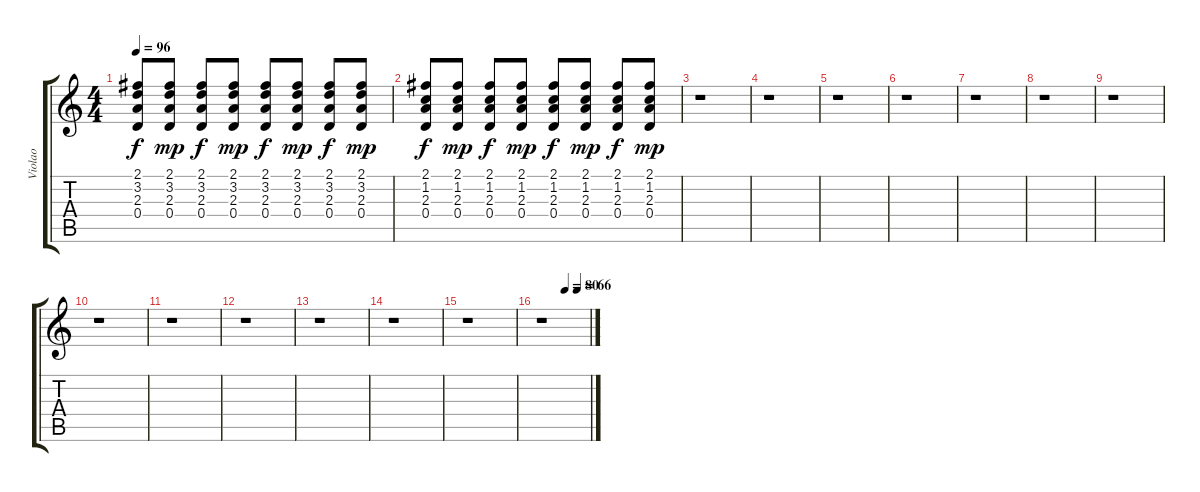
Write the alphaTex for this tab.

\track ("Violao" "Violao") {instrument acousticguitarsteel}
\staff {score tabs}
\tuning (E4 B3 G3 D3 A2 E2) {hide}
\ts (4 4)
\tempo 96
\clef g2
\ks c
(2.1 3.2 2.3 0.4).8{dy f} (2.1 3.2 2.3 0.4).8{dy mp} (2.1 3.2 2.3 0.4).8{dy f} (2.1 3.2 2.3 0.4).8{dy mp} (2.1 3.2 2.3 0.4).8{dy f} (2.1 3.2 2.3 0.4).8{dy mp} (2.1 3.2 2.3 0.4).8{dy f} (2.1 3.2 2.3 0.4).8{dy mp} |
(2.1 1.2 2.3 0.4).8{dy f} (2.1 1.2 2.3 0.4).8{dy mp} (2.1 1.2 2.3 0.4).8{dy f} (2.1 1.2 2.3 0.4).8{dy mp} (2.1 1.2 2.3 0.4).8{dy f} (2.1 1.2 2.3 0.4).8{dy mp} (2.1 1.2 2.3 0.4).8{dy f} (2.1 1.2 2.3 0.4).8{dy mp} |
r.1 |
r.1 |
r.1 |
r.1 |
r.1 |
r.1 |
r.1 |
r.1 |
r.1 |
r.1 |
r.1 |
r.1 |
r.1 |
\tempo (80 0.5)
\tempo (66 0.75)
r.1
